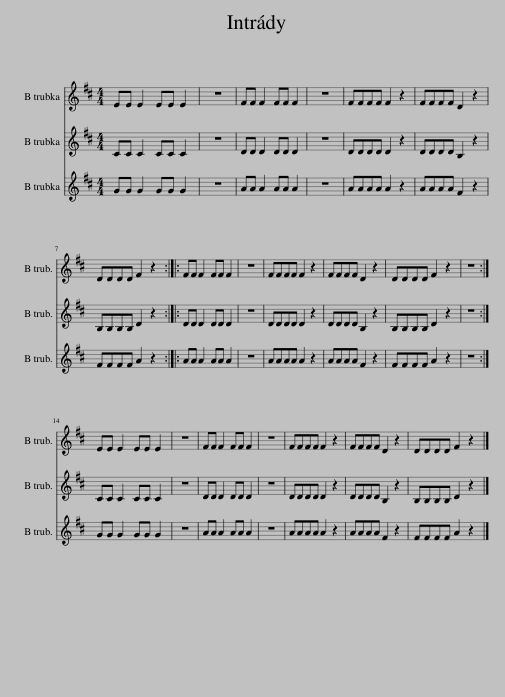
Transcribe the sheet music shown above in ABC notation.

X:1
%%score 1 2 3
L:1/8
M:4/4
I:linebreak $
K:none
V:1 treble transpose=-2
V:2 treble transpose=-2
V:3 treble transpose=-2
V:1
[K:D] EE E2 EE E2 | z8 | FF F2 FF F2 | z8 | FFFF F2 z2 | %5
 FFFF D2 z2 |$ DDDD F2 z2 :: FF F2 FF F2 | z8 | FFFF F2 z2 | %10
 FFFF D2 z2 | DDDD F2 z2 | z8 :|$ EE E2 EE E2 | z8 | %15
 FF F2 FF F2 | z8 | FFFF F2 z2 | FFFF D2 z2 | DDDD F2 z2 |] %20
V:2
[K:D] CC C2 CC C2 | z8 | DD D2 DD D2 | z8 | DDDD D2 z2 | %5
 DDDD B,2 z2 |$ B,B,B,B, D2 z2 :: DD D2 DD D2 | z8 | DDDD D2 z2 | %10
 DDDD B,2 z2 | B,B,B,B, D2 z2 | z8 :|$ CC C2 CC C2 | z8 | %15
 DD D2 DD D2 | z8 | DDDD D2 z2 | DDDD B,2 z2 | B,B,B,B, D2 z2 |] %20
V:3
[K:D] GG G2 GG G2 | z8 | AA A2 AA A2 | z8 | AAAA A2 z2 | %5
 AAAA F2 z2 |$ FFFF A2 z2 :: AA A2 AA A2 | z8 | AAAA A2 z2 | %10
 AAAA F2 z2 | FFFF A2 z2 | z8 :|$ GG G2 GG G2 | z8 | %15
 AA A2 AA A2 | z8 | AAAA A2 z2 | AAAA F2 z2 | FFFF A2 z2 |] %20
